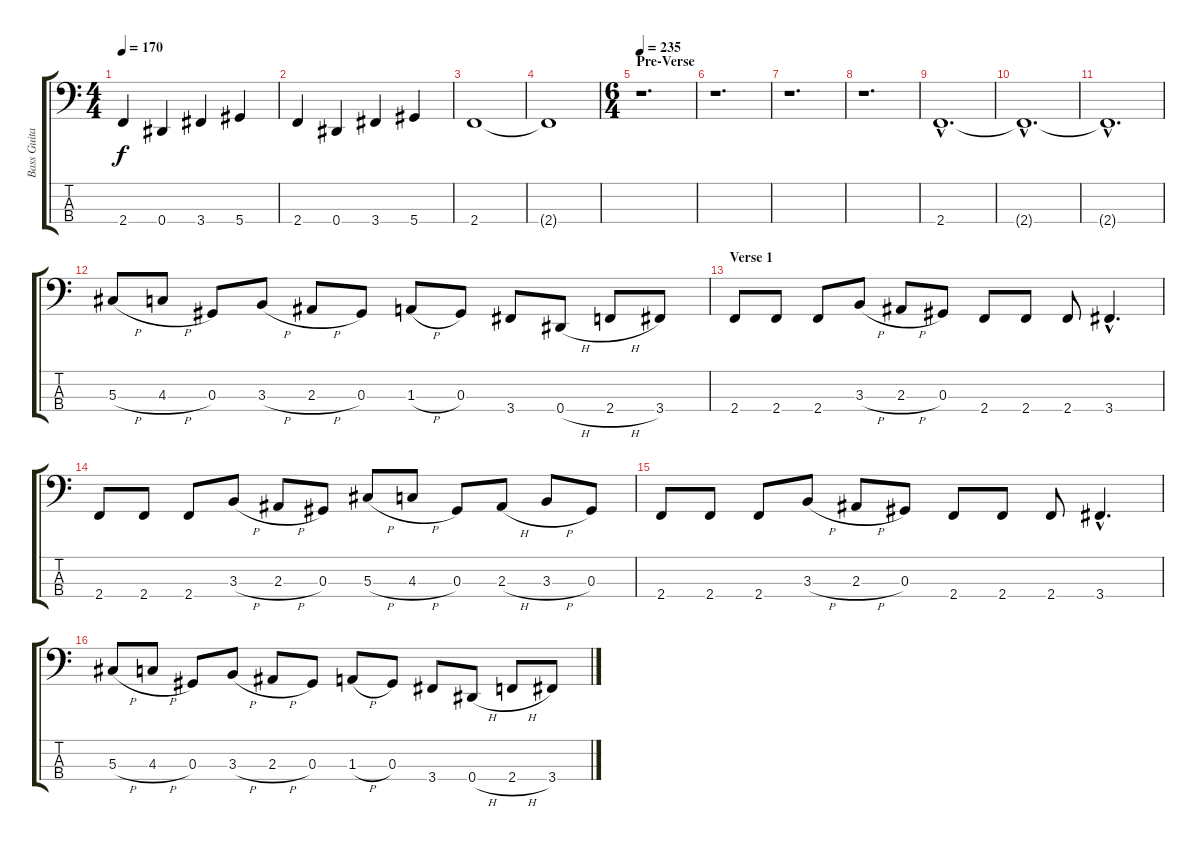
\track ("Bass Guitar" "Bass Guita") {instrument electricbasspick}
\staff {score tabs}
\tuning (Gb2 Db2 Ab1 Eb1) {hide}
\ts (4 4)
\tempo 170
\clef f4
\ks c
2.4.4{dy f} 0.4.4 3.4.4 5.4.4 |
2.4.4 0.4.4 3.4.4 5.4.4 |
2.4.1 |
2.4{t}.1 |
\ts (6 4)
\section ("" "Pre-Verse")
\tempo 235
r.1{d} |
r.1{d} |
r.1{d} |
r.1{d} |
2.4{hac}.1{d} |
2.4{hac t}.1{d} |
2.4{hac t}.1{d} |
5.3{h}.8 4.3{h}.8 0.3.8 3.3{h}.8 2.3{h}.8 0.3.8 1.3{h}.8 0.3.8 3.4.8 0.4{h}.8 2.4{h}.8 3.4.8 |
\section ("" "Verse 1")
2.4.8 2.4.8 2.4.8 3.3{h}.8 2.3{h}.8 0.3.8 2.4.8 2.4.8 2.4.8 3.4{hac}.4{d} |
2.4.8 2.4.8 2.4.8 3.3{h}.8 2.3{h}.8 0.3.8 5.3{h}.8 4.3{h}.8 0.3.8 2.3{h}.8 3.3{h}.8 0.3.8 |
2.4.8 2.4.8 2.4.8 3.3{h}.8 2.3{h}.8 0.3.8 2.4.8 2.4.8 2.4.8 3.4{hac}.4{d} |
5.3{h}.8 4.3{h}.8 0.3.8 3.3{h}.8 2.3{h}.8 0.3.8 1.3{h}.8 0.3.8 3.4.8 0.4{h}.8 2.4{h}.8 3.4.8
